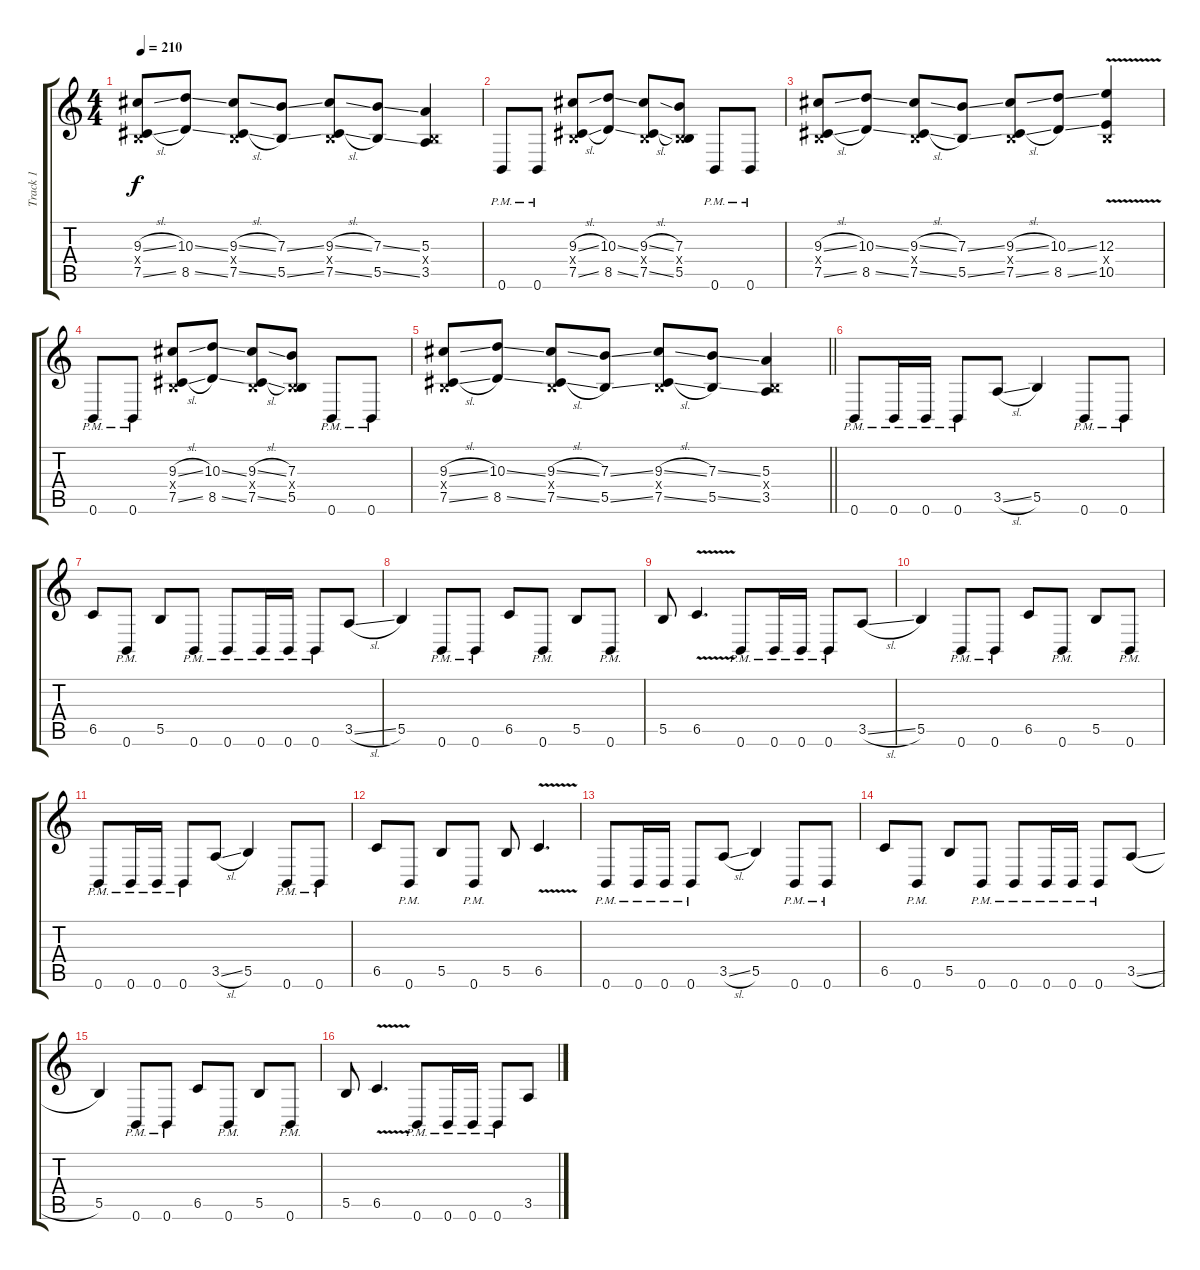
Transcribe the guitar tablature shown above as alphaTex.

\track ("Track 1" "Track 1") {instrument distortionguitar}
\staff {score tabs}
\tuning (Db4 Ab3 E3 B2 Gb2 B1) {hide}
\ts (4 4)
\tempo 210
\clef g2
\ks c
(9.3{sl} 0.4{x} 7.5{sl}).8{dy f} (10.3{ss} 8.5{ss}).8 (9.3{sl} 0.4{x} 7.5{sl}).8 (7.3{ss} 5.5{ss}).8 (9.3{sl} 0.4{x} 7.5{sl}).8 (7.3{ss} 5.5{ss}).8 (5.3 0.4{x} 3.5).4 |
0.6{pm}.8 0.6{pm}.8 (9.3{sl} 0.4{x} 7.5{sl}).8 (10.3{ss} 8.5{ss}).8 (9.3{sl} 0.4{x} 7.5{sl}).8 (7.3 0.4{x} 5.5).8 0.6{pm}.8 0.6{pm}.8 |
(9.3{sl} 0.4{x} 7.5{sl}).8 (10.3{ss} 8.5{ss}).8 (9.3{sl} 0.4{x} 7.5{sl}).8 (7.3{ss} 5.5{ss}).8 (9.3{sl} 0.4{x} 7.5{sl}).8 (10.3{ss} 8.5{ss}).8 (12.3{v} 0.4{x} 10.5{v}).4 |
0.6{pm}.8 0.6{pm}.8 (9.3{sl} 0.4{x} 7.5{sl}).8 (10.3{ss} 8.5{ss}).8 (9.3{sl} 0.4{x} 7.5{sl}).8 (7.3 0.4{x} 5.5).8 0.6{pm}.8 0.6{pm}.8 |
\barLineRight lightlight
(9.3{sl} 0.4{x} 7.5{sl}).8 (10.3{ss} 8.5{ss}).8 (9.3{sl} 0.4{x} 7.5{sl}).8 (7.3{ss} 5.5{ss}).8 (9.3{sl} 0.4{x} 7.5{sl}).8 (7.3{ss} 5.5{ss}).8 (5.3 0.4{x} 3.5).4 |
0.6{pm}.8 0.6{pm}.16 0.6{pm}.16 0.6{pm}.8 3.5{sl}.8 5.5.4 0.6{pm}.8 0.6{pm}.8 |
6.5.8 0.6{pm}.8 5.5.8 0.6{pm}.8 0.6{pm}.8 0.6{pm}.16 0.6{pm}.16 0.6{pm}.8 3.5{sl}.8 |
5.5.4 0.6{pm}.8 0.6{pm}.8 6.5.8 0.6{pm}.8 5.5.8 0.6{pm}.8 |
5.5.8 6.5{v}.4{d} 0.6{pm}.8 0.6{pm}.16 0.6{pm}.16 0.6{pm}.8 3.5{sl}.8 |
5.5.4 0.6{pm}.8 0.6{pm}.8 6.5.8 0.6{pm}.8 5.5.8 0.6{pm}.8 |
0.6{pm}.8 0.6{pm}.16 0.6{pm}.16 0.6{pm}.8 3.5{sl}.8 5.5.4 0.6{pm}.8 0.6{pm}.8 |
6.5.8 0.6{pm}.8 5.5.8 0.6{pm}.8 5.5.8 6.5{v}.4{d} |
0.6{pm}.8 0.6{pm}.16 0.6{pm}.16 0.6{pm}.8 3.5{sl}.8 5.5.4 0.6{pm}.8 0.6{pm}.8 |
6.5.8 0.6{pm}.8 5.5.8 0.6{pm}.8 0.6{pm}.8 0.6{pm}.16 0.6{pm}.16 0.6{pm}.8 3.5{sl}.8 |
5.5.4 0.6{pm}.8 0.6{pm}.8 6.5.8 0.6{pm}.8 5.5.8 0.6{pm}.8 |
5.5.8 6.5{v}.4{d} 0.6{pm}.8 0.6{pm}.16 0.6{pm}.16 0.6{pm}.8 3.5{sl}.8
